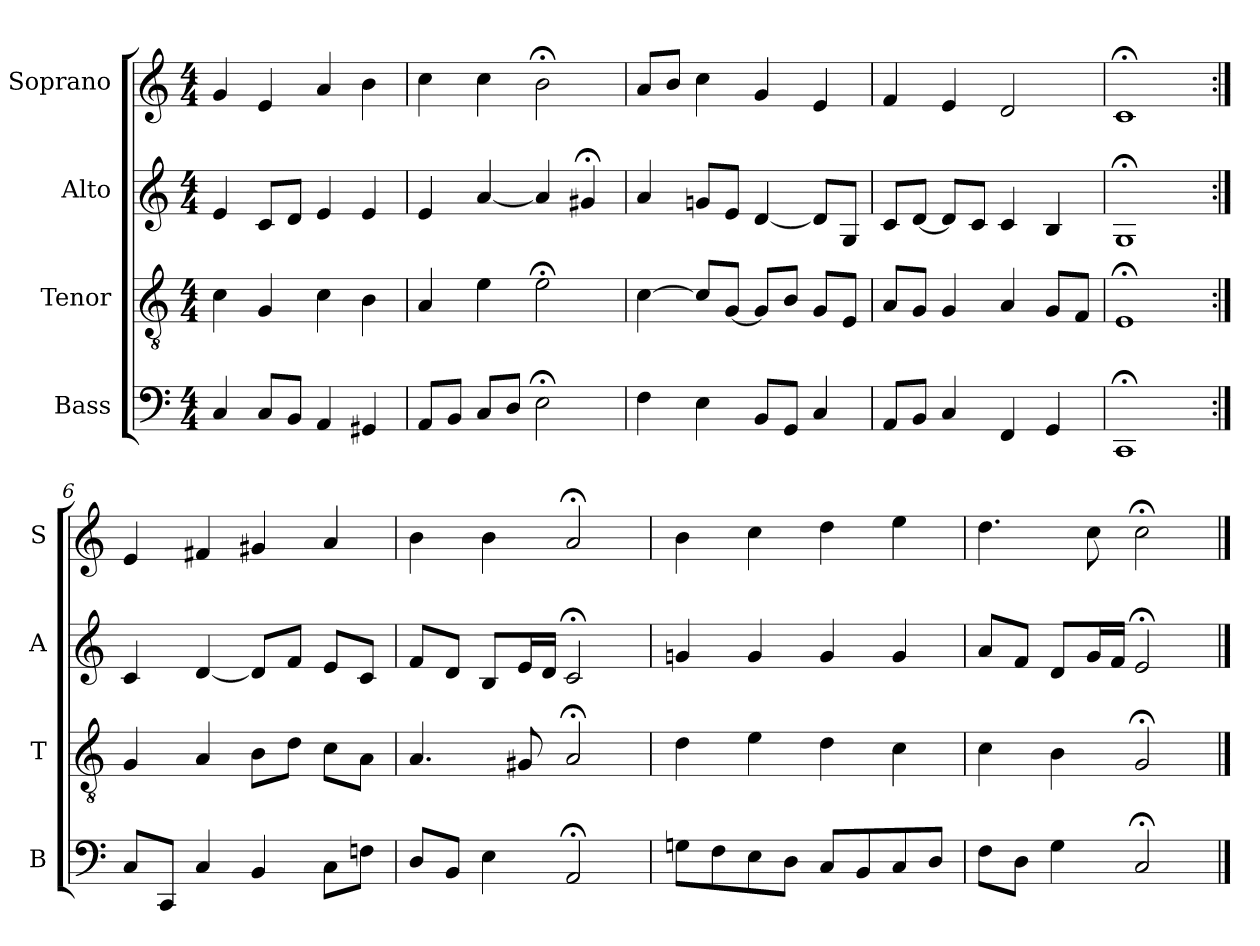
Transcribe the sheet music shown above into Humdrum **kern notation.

**kern	**kern	**kern	**kern
*part4	*part3	*part2	*part1
*staff4	*staff3	*staff2	*staff1
*I"Bass	*I"Tenor	*I"Alto	*I"Soprano
*I'B	*I'T	*I'A	*I'S
*clefF4	*clefGv2	*clefG2	*clefG2
*k[]	*k[]	*k[]	*k[]
*C:	*C:	*C:	*C:
*M4/4	*M4/4	*M4/4	*M4/4
*MM100	*MM100	*MM100	*MM100
=1	=1	=1	=1
4C	4c	4e	4g
8CL	4G	8cL	4e
8BBJ	.	8dJ	.
4AA	4c	4e	4a
4GG#X	4B	4e	4b
=2	=2	=2	=2
8AAL	4A	4e	4cc
8BBJ	.	.	.
8CL	4e	[4a	4cc
8DJ	.	.	.
2E;<	2e;<	4a]	2b;<
.	.	4g#X;<	.
=3	=3	=3	=3
4F	[4c	4a	8aL
.	.	.	8bJ
4E	8cL]	8gnL	4cc
.	[8GJ	8eJ	.
8BBL	8GL]	[4d	4g
8GGJ	8BJ	.	.
4C	8GL	8dL]	4e
.	8EJ	8GJ	.
=4	=4	=4	=4
8AAL	8AL	8cL	4f
8BBJ	8GJ	[8dJ	.
4C	4G	8dL]	4e
.	.	8cJ	.
4FF	4A	4c	2d
4GG	8GL	4B	.
.	8FJ	.	.
=5	=5	=5	=5
1CC;<	1E;<	1G;<	1c;<
=6:|!	=6:|!	=6:|!	=6:|!
8CL	4G	4c	4e
8CCJ	.	.	.
4C	4A	[4d	4f#X
4BB	8BL	8dL]	4g#X
.	8dJ	8fJ	.
8CL	8cL	8eL	4a
8FnJ	8AJ	8cJ	.
=7	=7	=7	=7
8DL	4.A	8fL	4b
8BBJ	.	8dJ	.
4E	.	8BL	4b
.	8G#X	16eL	.
.	.	16dJJ	.
2AA;<	2A;<	2c;<	2a;<
=8	=8	=8	=8
8GnL	4d	4gn	4b
8F	.	.	.
8E	4e	4g	4cc
8DJ	.	.	.
8CL	4d	4g	4dd
8BB	.	.	.
8C	4c	4g	4ee
8DJ	.	.	.
=9	=9	=9	=9
8FL	4c	8aL	4.dd
8DJ	.	8fJ	.
4G	4B	8dL	.
.	.	16gL	8cc
.	.	16fJJ	.
2C;<	2G;<	2e;<	2cc;<
==	==	==	==
*-	*-	*-	*-
